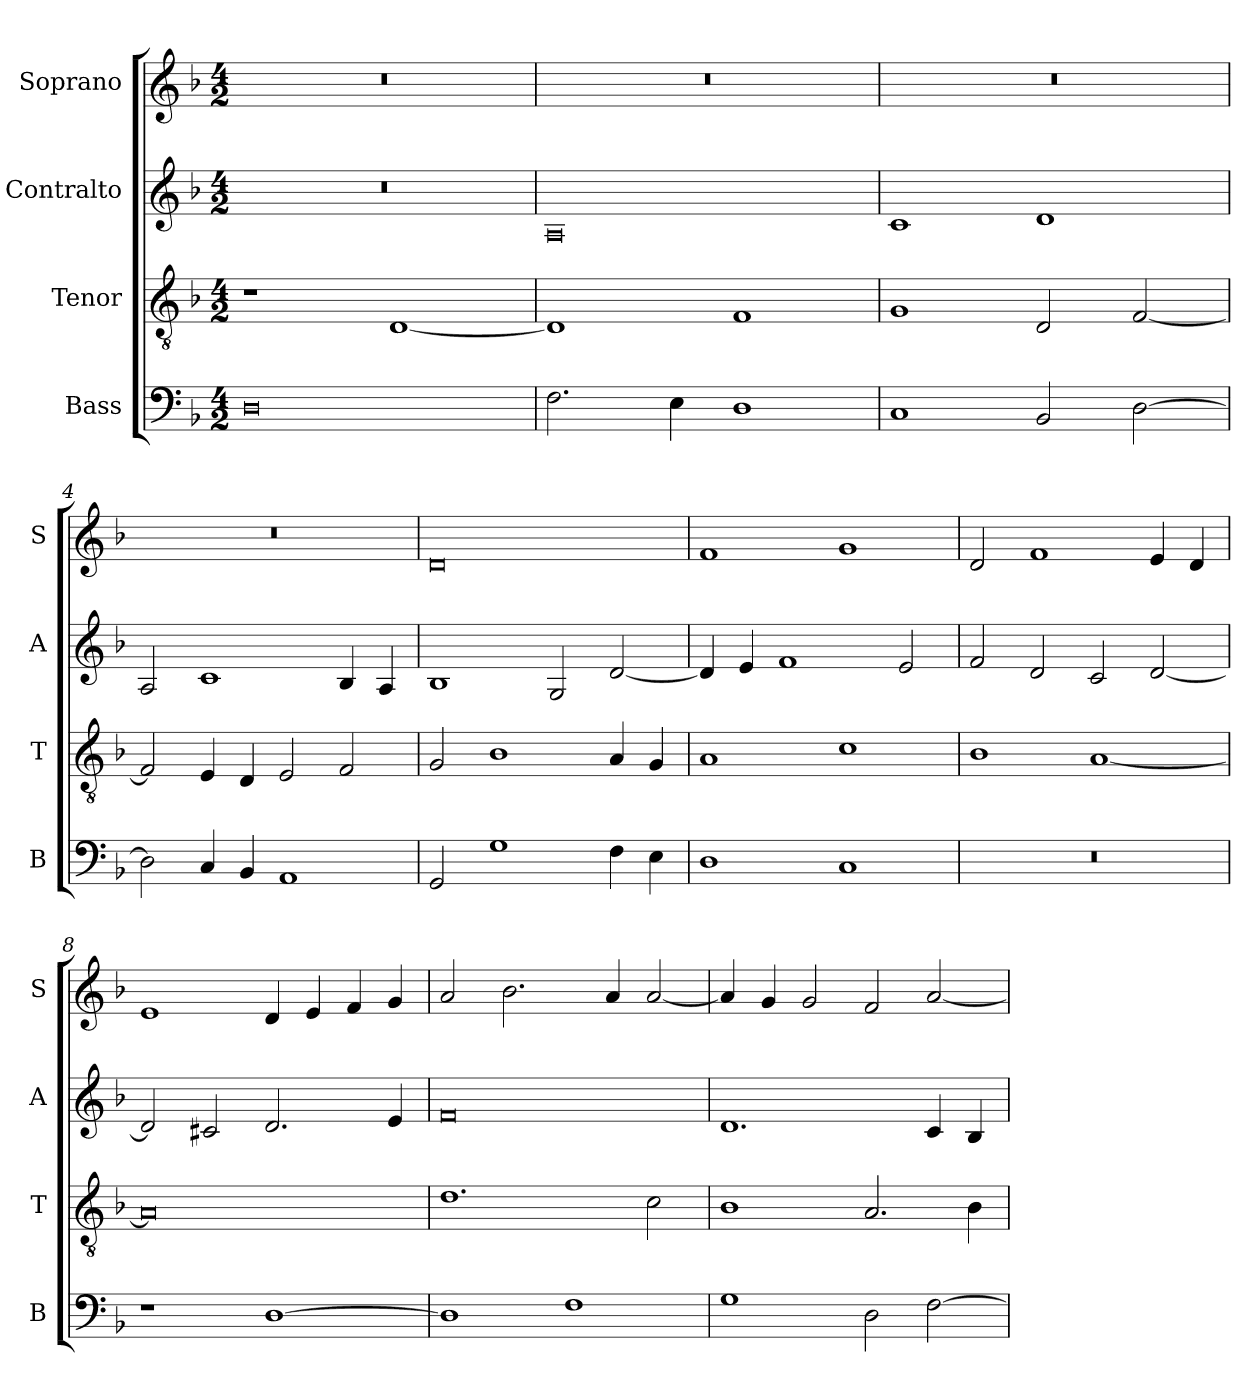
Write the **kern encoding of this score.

**kern	**kern	**kern	**kern
*part4	*part3	*part2	*part1
*staff4	*staff3	*staff2	*staff1
*I"Bass	*I"Tenor	*I"Contralto	*I"Soprano
*I'B	*I'T	*I'A	*I'S
*clefF4	*clefGv2	*clefG2	*clefG2
*k[b-]	*k[b-]	*k[b-]	*k[b-]
*G:dor	*G:dor	*G:dor	*G:dor
*M4/2	*M4/2	*M4/2	*M4/2
=1	=1	=1	=1
0D	1r	0r	0r
.	[1D	.	.
=2	=2	=2	=2
2.F	1D]	0A	0r
4E	.	.	.
1D	1F	.	.
=3	=3	=3	=3
1C	1G	1c	0r
2BB-	2D	1d	.
[2D	[2F	.	.
=4	=4	=4	=4
2D]	2F]	2A	0r
4C	4E	1c	.
4BB-	4D	.	.
1AA	2E	.	.
.	2F	4B-	.
.	.	4A	.
=5	=5	=5	=5
2GG	2G	1B-	0d
1G	1B-	.	.
.	.	2G	.
4F	4A	[2d	.
4E	4G	.	.
=6	=6	=6	=6
1D	1A	4d]	1f
.	.	4e	.
.	.	1f	.
1C	1c	.	1g
.	.	2e	.
=7	=7	=7	=7
0r	1B-	2f	2d
.	.	2d	1f
.	[1A	2c	.
.	.	[2d	4e
.	.	.	4d
=8	=8	=8	=8
1r	0A]	2d]	1e
.	.	2c#X	.
[1D	.	2.d	4d
.	.	.	4e
.	.	.	4f
.	.	4e	4g
=9	=9	=9	=9
1D]	1.d	0f	2a
.	.	.	2.b-
1F	.	.	.
.	.	.	4a
.	2c	.	[2a
=10	=10	=10	=10
1G	1B-	1.d	4a]
.	.	.	4g
.	.	.	2g
2D	2.A	.	2f
[2F	.	4c	[2a
.	4B-	4B-	.
=	=	=	=
*-	*-	*-	*-
